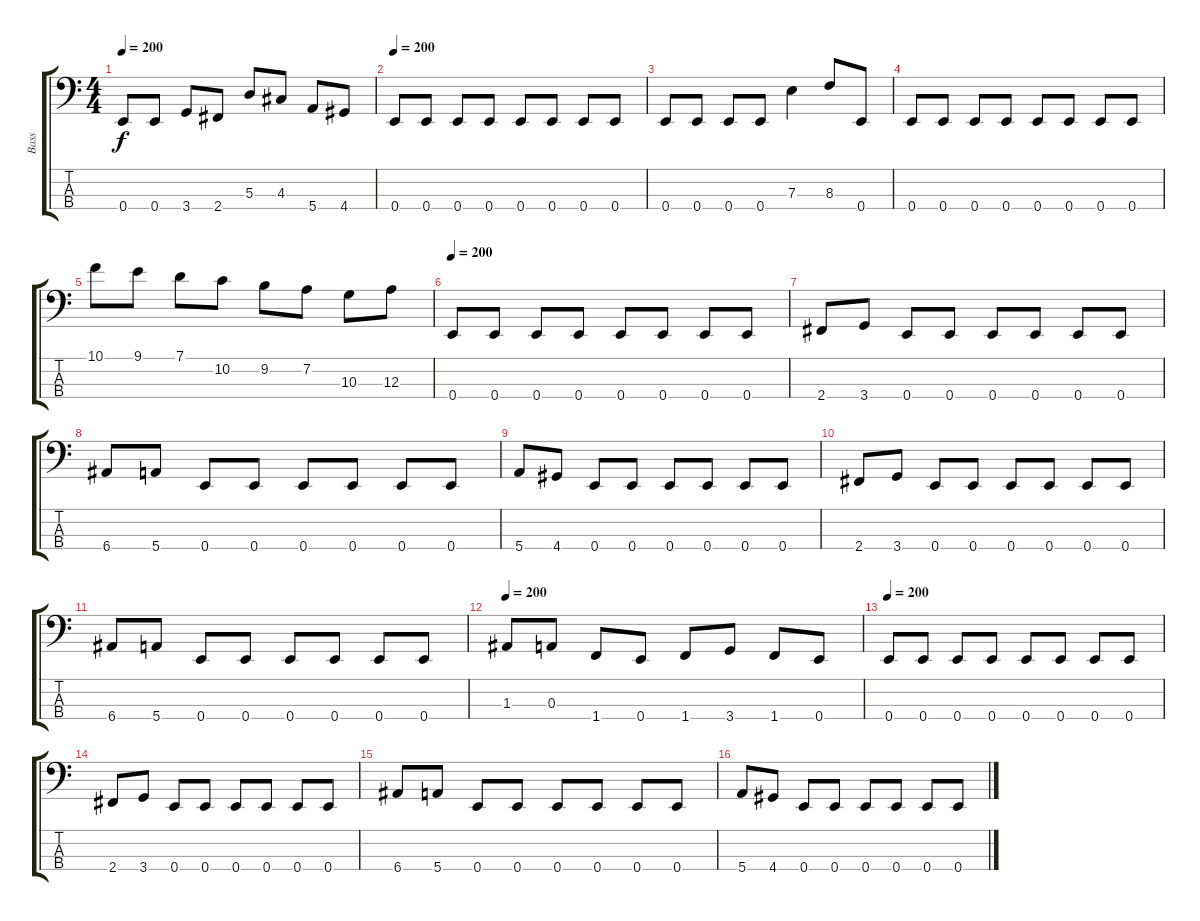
\track ("Bass" "Bass") {instrument electricbassfinger}
\staff {score tabs}
\tuning (G2 D2 A1 E1) {hide}
\ts (4 4)
\tempo 200
\clef f4
\ks c
0.4.8{dy f} 0.4.8 3.4.8 2.4.8 5.3.8 4.3.8 5.4.8 4.4.8 |
\tempo 200
0.4.8 0.4.8 0.4.8 0.4.8 0.4.8 0.4.8 0.4.8 0.4.8 |
0.4.8 0.4.8 0.4.8 0.4.8 7.3.4 8.3.8 0.4.8 |
0.4.8 0.4.8 0.4.8 0.4.8 0.4.8 0.4.8 0.4.8 0.4.8 |
10.1.8 9.1.8 7.1.8 10.2.8 9.2.8 7.2.8 10.3.8 12.3.8 |
\tempo 200
0.4.8 0.4.8 0.4.8 0.4.8 0.4.8 0.4.8 0.4.8 0.4.8 |
2.4.8 3.4.8 0.4.8 0.4.8 0.4.8 0.4.8 0.4.8 0.4.8 |
6.4.8 5.4.8 0.4.8 0.4.8 0.4.8 0.4.8 0.4.8 0.4.8 |
5.4.8 4.4.8 0.4.8 0.4.8 0.4.8 0.4.8 0.4.8 0.4.8 |
2.4.8 3.4.8 0.4.8 0.4.8 0.4.8 0.4.8 0.4.8 0.4.8 |
6.4.8 5.4.8 0.4.8 0.4.8 0.4.8 0.4.8 0.4.8 0.4.8 |
\tempo 200
1.3.8 0.3.8 1.4.8 0.4.8 1.4.8 3.4.8 1.4.8 0.4.8 |
\tempo 200
0.4.8 0.4.8 0.4.8 0.4.8 0.4.8 0.4.8 0.4.8 0.4.8 |
2.4.8 3.4.8 0.4.8 0.4.8 0.4.8 0.4.8 0.4.8 0.4.8 |
6.4.8 5.4.8 0.4.8 0.4.8 0.4.8 0.4.8 0.4.8 0.4.8 |
5.4.8 4.4.8 0.4.8 0.4.8 0.4.8 0.4.8 0.4.8 0.4.8
